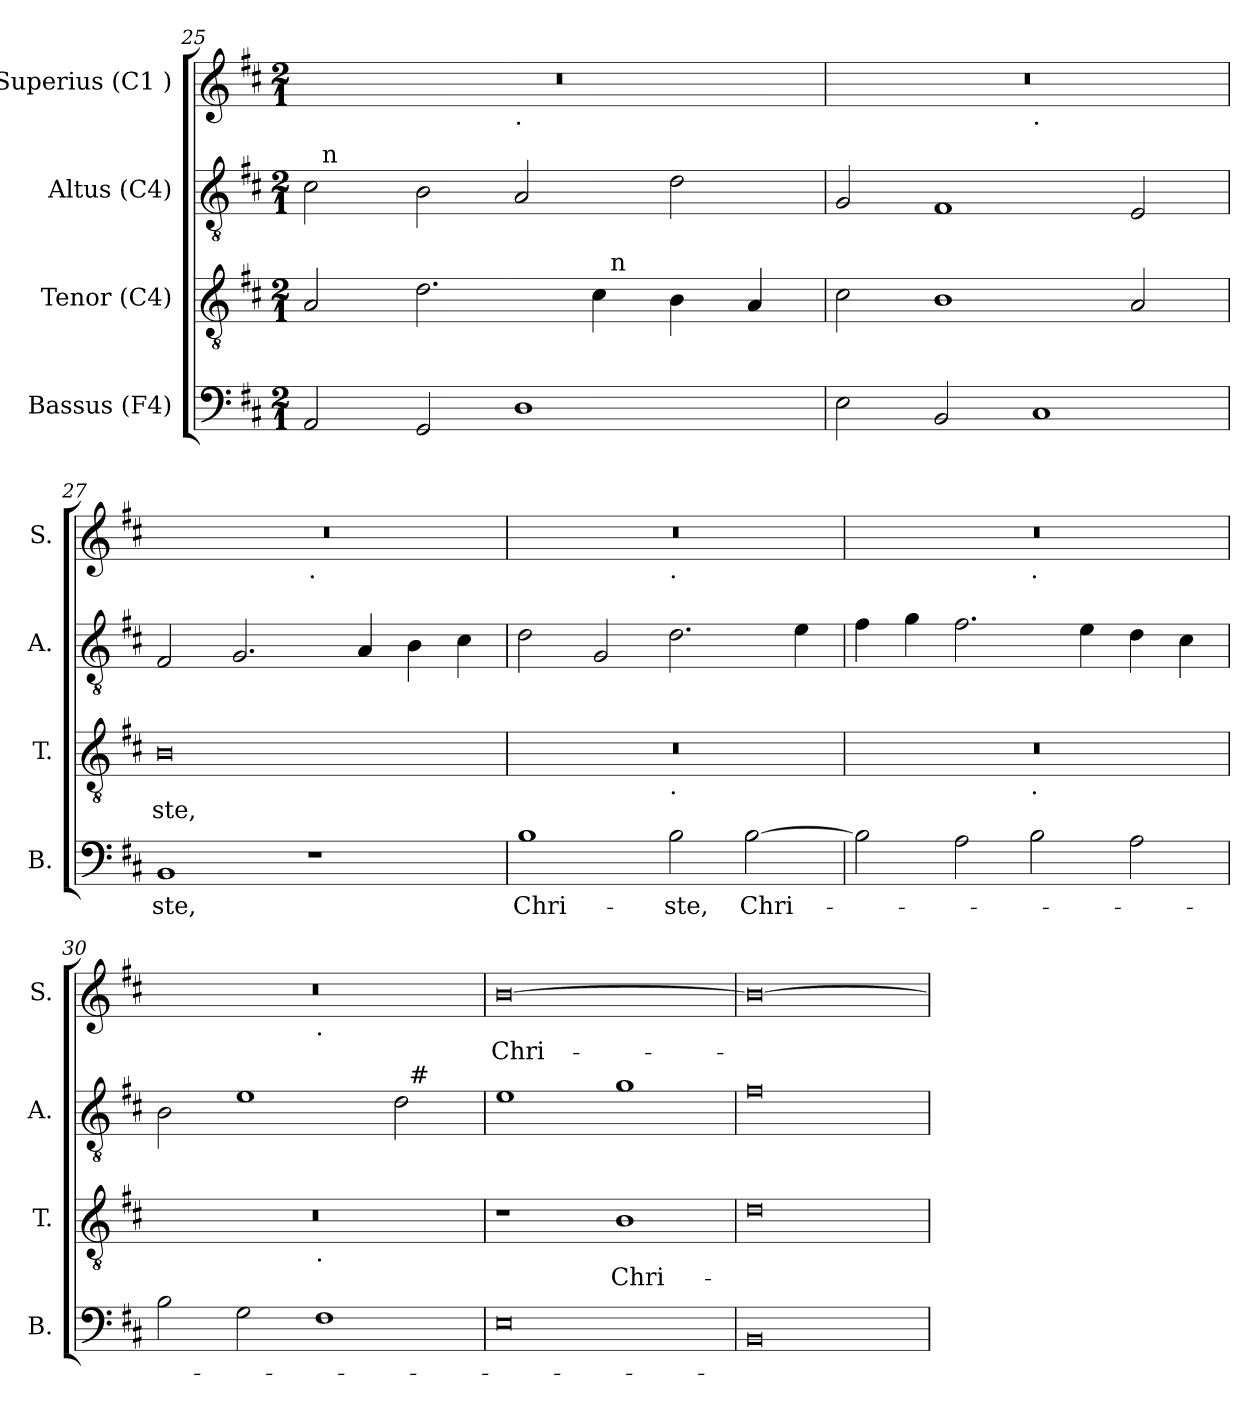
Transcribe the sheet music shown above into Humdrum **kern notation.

**kern	**text	**kern	**text	**kern	**kern	**text
*part4	*part4	*part3	*part3	*part2	*part1	*part1
*staff4	*staff4	*staff3	*staff3	*staff2	*staff1	*staff1
*I"Bassus (F4)	*	*I"Tenor (C4)	*	*I"Altus (C4)	*I"Superius (C1 )	*
*I'B.	*	*I'T.	*	*I'A.	*I'S.	*
*clefF4	*	*clefGv2	*	*clefGv2	*clefG2	*
*k[f#c#]	*	*k[f#c#]	*	*k[f#c#]	*k[f#c#]	*
*D:	*	*D:	*	*D:	*D:	*
*M2/1	*	*M2/1	*	*M2/1	*M2/1	*
=25	=25	=25	=25	=25	=25	=25
*	*	*^	*	*^	*^	*
2AA/	.	2A/	1ryy	.	2c#\	32ryy	0r	1ryy	.
!	!	!	!	!	!	!LO:TX:a:t=n	!	!	!
.	.	.	.	.	.	1ryy	.	.	.
2GG/	.	2.d\	.	.	2B\	.	.	.	.
!	!	!	!	!	!	!	!	!LO:TX:b:t=.	!
1D	.	.	4ryy	.	2A/	.	.	1ryy	.
.	.	.	.	.	.	2ryy	.	.	.
.	.	4c#\	32ryy	.	.	.	.	.	.
!	!	!	!LO:TX:a:t=n	!	!	!	!	!	!
.	.	.	2ryy	.	.	.	.	.	.
.	.	4B\	.	.	2d\	.	.	.	.
.	.	.	.	.	.	4...ryy	.	.	.
.	.	4A/	.	.	.	.	.	.	.
.	.	.	8..ryy	.	.	.	.	.	.
*	*	*v	*v	*	*	*	*	*	*
*	*	*	*	*v	*v	*	*	*
=26	=26	=26	=26	=26	=26	=26	=26
2E\	.	2c#\	.	2G/	0r	1ryy	.
2BB/	.	1B	.	1F#	.	.	.
!	!	!	!	!	!	!LO:TX:b:t=.	!
1C#	.	.	.	.	.	1ryy	.
.	.	2A/	.	2E/	.	.	.
!!LO:LB:g=z	!!
=27	=27	=27	=27	=27	=27	=27	=27
!	!LO:LY:b	!	!LO:LY:b	!	!	!	!
1BB	-ste,	0B	-ste,	2F#/	0r	1ryy	.
.	.	.	.	2.G/	.	.	.
!	!	!	!	!	!	!LO:TX:b:t=.	!
1r	.	.	.	.	.	1ryy	.
.	.	.	.	4A/	.	.	.
.	.	.	.	4B\	.	.	.
.	.	.	.	4c#\	.	.	.
=28	=28	=28	=28	=28	=28	=28	=28
!	!LO:LY:b	!	!	!	!	!	!
*	*	*^	*	*	*	*	*
1B	Chri-	0r	1ryy	.	2d\	0r	1ryy	.
.	.	.	.	.	2G/	.	.	.
!	!	!	!	!	!	!	!LO:TX:b:t=.	!
!	!	!	!LO:TX:b:t=.	!	!	!	!	!
!	!LO:LY:b	!	!	!	!	!	!	!
2B\	-ste,	.	1ryy	.	2.d\	.	1ryy	.
!	!LO:LY:b	!	!	!	!	!	!	!
[>2B\	Chri-	.	.	.	.	.	.	.
.	.	.	.	.	4e\	.	.	.
=29	=29	=29	=29	=29	=29	=29	=29	=29
2B\]	.	0r	1ryy	.	4f#\	0r	1ryy	.
.	.	.	.	.	4g\	.	.	.
2A\	.	.	.	.	2.f#\	.	.	.
!	!	!	!	!	!	!	!LO:TX:b:t=.	!
!	!	!	!LO:TX:b:t=.	!	!	!	!	!
2B\	.	.	1ryy	.	.	.	1ryy	.
.	.	.	.	.	4e\	.	.	.
2A\	.	.	.	.	4d\	.	.	.
.	.	.	.	.	4c#\	.	.	.
=30	=30	=30	=30	=30	=30	=30	=30	=30
*	*	*	*	*	*^	*	*	*
2B\	.	0r	1ryy	.	2B\	1ryy	0r	1ryy	.
2G\	.	.	.	.	1e	.	.	.	.
!	!	!	!	!	!	!	!	!LO:TX:b:t=.	!
!	!	!	!LO:TX:b:t=.	!	!	!	!	!	!
1F#	.	.	1ryy	.	.	2ryy	.	1ryy	.
.	.	.	.	.	2d\	32ryy	.	.	.
!	!	!	!	!	!	!LO:TX:a:t=#	!	!	!
.	.	.	.	.	.	4...ryy	.	.	.
=31	=31	=31	=31	=31	=31	=31	=31	=31	=31
!	!	!	!	!	!	!	!	!	!LO:LY:b
*	*	*v	*v	*	*	*	*v	*v	*
*	*	*	*	*v	*v	*	*
0E	.	1r	.	1e	[>0b	Chri-
!	!	!	!LO:LY:b	!	!	!
.	.	1B	Chri-	1g	.	.
=32	=32	=32	=32	=32	=32	=32
0BB	.	0d	.	0f#	0b_	.
=	=	=	=	=	=	=
*-	*-	*-	*-	*-	*-	*-
